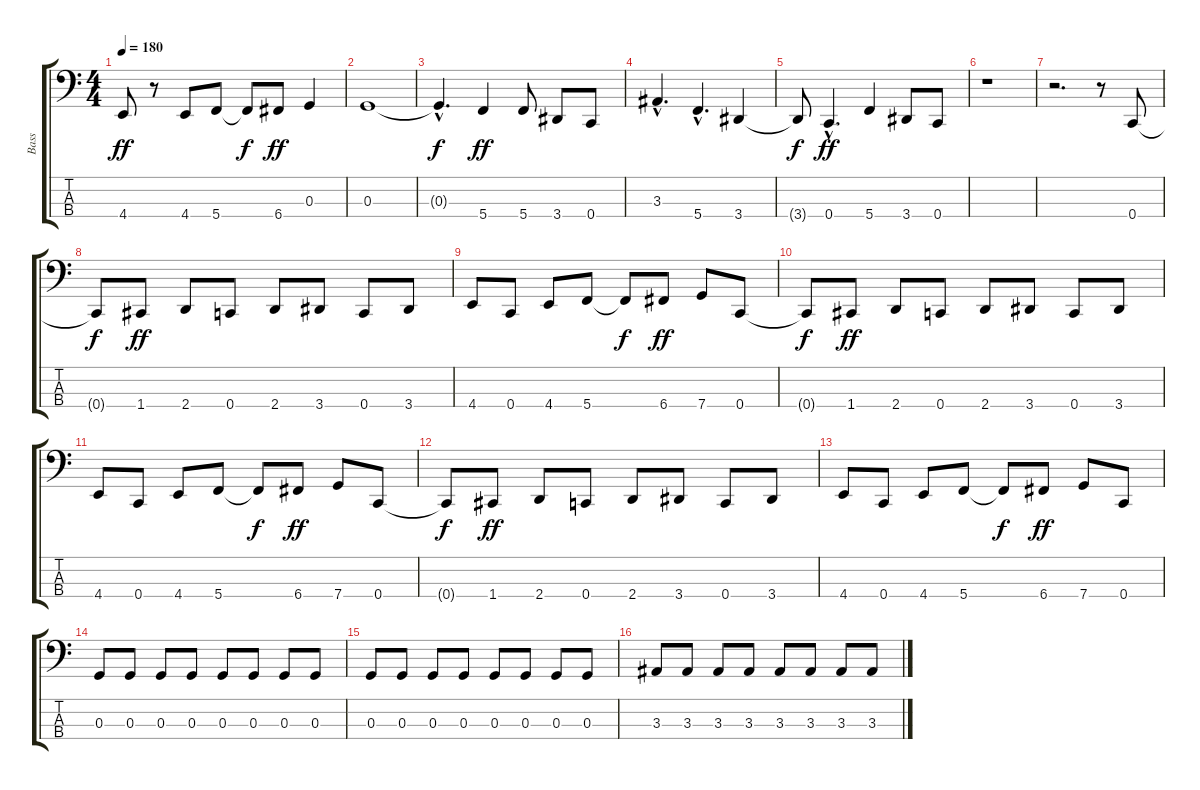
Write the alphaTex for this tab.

\track ("Bass" "Bass") {instrument electricbasspick}
\staff {score tabs}
\tuning (F2 C2 G1 C1) {hide}
\ts (4 4)
\tempo 180
\clef f4
\ks c
4.4.8{dy ff} r.8 4.4.8 5.4.8 5.4{t}.8{dy f} 6.4.8{dy ff} 0.3.4 |
0.3.1 |
0.3{hac t}.4{d dy f} 5.4.4{dy ff} 5.4.8 3.4.8 0.4.8 |
3.3{hac}.4{d} 5.4{hac}.4{d} 3.4.4 |
3.4{t}.8{dy f} 0.4{hac}.4{d dy ff} 5.4.4 3.4.8 0.4.8 |
r.1 |
r.2{d} r.8 0.4.8 |
0.4{t}.8{dy f} 1.4.8{dy ff} 2.4.8 0.4.8 2.4.8 3.4.8 0.4.8 3.4.8 |
4.4.8 0.4.8 4.4.8 5.4.8 5.4{t}.8{dy f} 6.4.8{dy ff} 7.4.8 0.4.8 |
0.4{t}.8{dy f} 1.4.8{dy ff} 2.4.8 0.4.8 2.4.8 3.4.8 0.4.8 3.4.8 |
4.4.8 0.4.8 4.4.8 5.4.8 5.4{t}.8{dy f} 6.4.8{dy ff} 7.4.8 0.4.8 |
0.4{t}.8{dy f} 1.4.8{dy ff} 2.4.8 0.4.8 2.4.8 3.4.8 0.4.8 3.4.8 |
4.4.8 0.4.8 4.4.8 5.4.8 5.4{t}.8{dy f} 6.4.8{dy ff} 7.4.8 0.4.8 |
0.3.8 0.3.8 0.3.8 0.3.8 0.3.8 0.3.8 0.3.8 0.3.8 |
0.3.8 0.3.8 0.3.8 0.3.8 0.3.8 0.3.8 0.3.8 0.3.8 |
3.3.8 3.3.8 3.3.8 3.3.8 3.3.8 3.3.8 3.3.8 3.3.8
